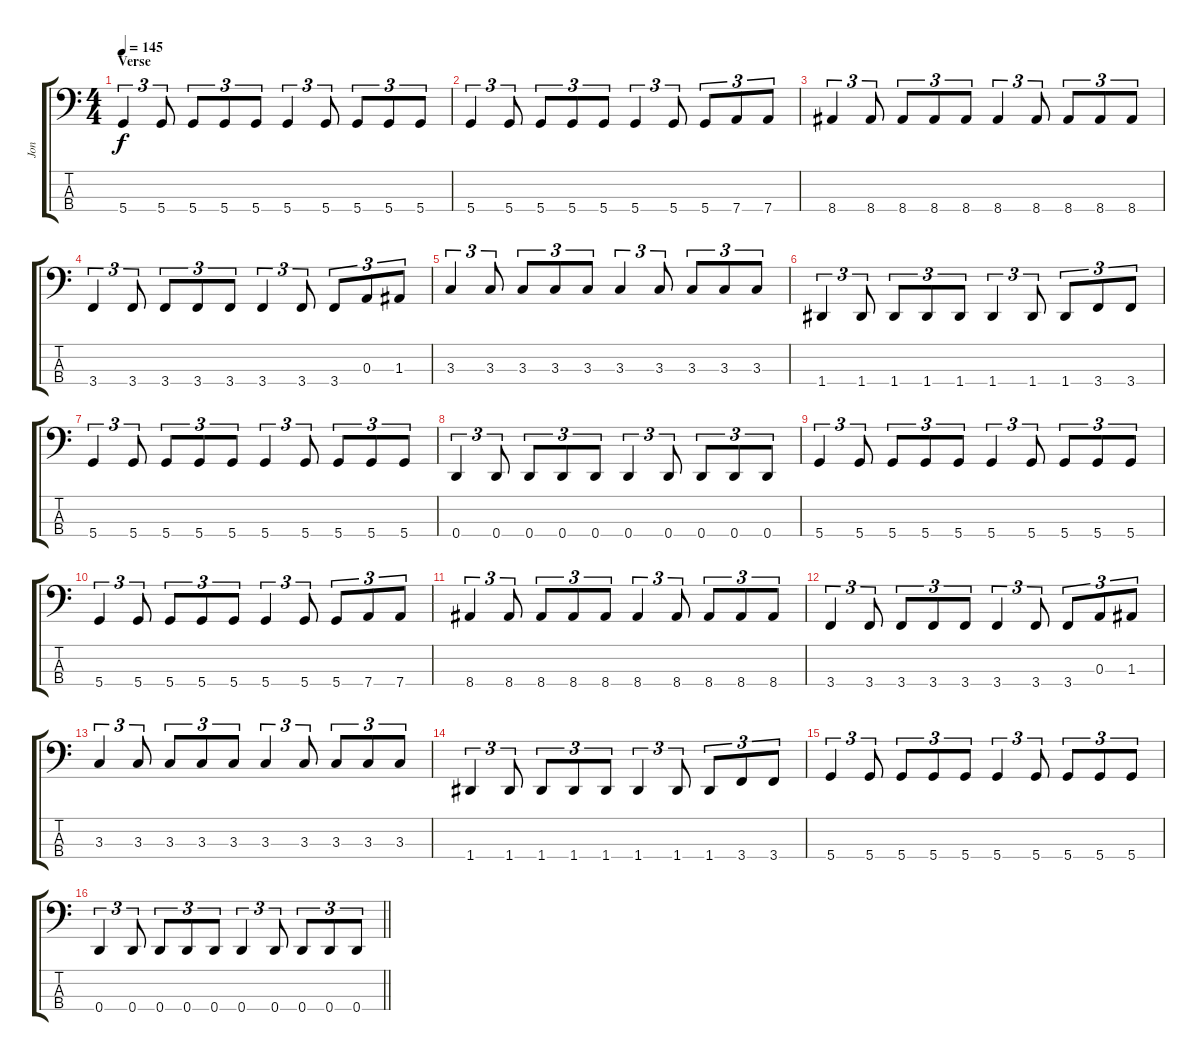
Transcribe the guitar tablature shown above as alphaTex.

\track ("Jon" "Jon") {instrument electricbassfinger}
\staff {score tabs}
\tuning (G2 D2 A1 D1) {hide}
\ts (4 4)
\section ("" "Verse")
\tempo 145
\clef f4
\ks c
5.4.4{tu (3 2) dy f} 5.4.8{tu (3 2)} 5.4.8{tu (3 2)} 5.4.8{tu (3 2)} 5.4.8{tu (3 2)} 5.4.4{tu (3 2)} 5.4.8{tu (3 2)} 5.4.8{tu (3 2)} 5.4.8{tu (3 2)} 5.4.8{tu (3 2)} |
5.4.4{tu (3 2)} 5.4.8{tu (3 2)} 5.4.8{tu (3 2)} 5.4.8{tu (3 2)} 5.4.8{tu (3 2)} 5.4.4{tu (3 2)} 5.4.8{tu (3 2)} 5.4.8{tu (3 2)} 7.4.8{tu (3 2)} 7.4.8{tu (3 2)} |
8.4.4{tu (3 2)} 8.4.8{tu (3 2)} 8.4.8{tu (3 2)} 8.4.8{tu (3 2)} 8.4.8{tu (3 2)} 8.4.4{tu (3 2)} 8.4.8{tu (3 2)} 8.4.8{tu (3 2)} 8.4.8{tu (3 2)} 8.4.8{tu (3 2)} |
3.4.4{tu (3 2)} 3.4.8{tu (3 2)} 3.4.8{tu (3 2)} 3.4.8{tu (3 2)} 3.4.8{tu (3 2)} 3.4.4{tu (3 2)} 3.4.8{tu (3 2)} 3.4.8{tu (3 2)} 0.3.8{tu (3 2)} 1.3.8{tu (3 2)} |
3.3.4{tu (3 2)} 3.3.8{tu (3 2)} 3.3.8{tu (3 2)} 3.3.8{tu (3 2)} 3.3.8{tu (3 2)} 3.3.4{tu (3 2)} 3.3.8{tu (3 2)} 3.3.8{tu (3 2)} 3.3.8{tu (3 2)} 3.3.8{tu (3 2)} |
1.4.4{tu (3 2)} 1.4.8{tu (3 2)} 1.4.8{tu (3 2)} 1.4.8{tu (3 2)} 1.4.8{tu (3 2)} 1.4.4{tu (3 2)} 1.4.8{tu (3 2)} 1.4.8{tu (3 2)} 3.4.8{tu (3 2)} 3.4.8{tu (3 2)} |
5.4.4{tu (3 2)} 5.4.8{tu (3 2)} 5.4.8{tu (3 2)} 5.4.8{tu (3 2)} 5.4.8{tu (3 2)} 5.4.4{tu (3 2)} 5.4.8{tu (3 2)} 5.4.8{tu (3 2)} 5.4.8{tu (3 2)} 5.4.8{tu (3 2)} |
0.4.4{tu (3 2)} 0.4.8{tu (3 2)} 0.4.8{tu (3 2)} 0.4.8{tu (3 2)} 0.4.8{tu (3 2)} 0.4.4{tu (3 2)} 0.4.8{tu (3 2)} 0.4.8{tu (3 2)} 0.4.8{tu (3 2)} 0.4.8{tu (3 2)} |
5.4.4{tu (3 2)} 5.4.8{tu (3 2)} 5.4.8{tu (3 2)} 5.4.8{tu (3 2)} 5.4.8{tu (3 2)} 5.4.4{tu (3 2)} 5.4.8{tu (3 2)} 5.4.8{tu (3 2)} 5.4.8{tu (3 2)} 5.4.8{tu (3 2)} |
5.4.4{tu (3 2)} 5.4.8{tu (3 2)} 5.4.8{tu (3 2)} 5.4.8{tu (3 2)} 5.4.8{tu (3 2)} 5.4.4{tu (3 2)} 5.4.8{tu (3 2)} 5.4.8{tu (3 2)} 7.4.8{tu (3 2)} 7.4.8{tu (3 2)} |
8.4.4{tu (3 2)} 8.4.8{tu (3 2)} 8.4.8{tu (3 2)} 8.4.8{tu (3 2)} 8.4.8{tu (3 2)} 8.4.4{tu (3 2)} 8.4.8{tu (3 2)} 8.4.8{tu (3 2)} 8.4.8{tu (3 2)} 8.4.8{tu (3 2)} |
3.4.4{tu (3 2)} 3.4.8{tu (3 2)} 3.4.8{tu (3 2)} 3.4.8{tu (3 2)} 3.4.8{tu (3 2)} 3.4.4{tu (3 2)} 3.4.8{tu (3 2)} 3.4.8{tu (3 2)} 0.3.8{tu (3 2)} 1.3.8{tu (3 2)} |
3.3.4{tu (3 2)} 3.3.8{tu (3 2)} 3.3.8{tu (3 2)} 3.3.8{tu (3 2)} 3.3.8{tu (3 2)} 3.3.4{tu (3 2)} 3.3.8{tu (3 2)} 3.3.8{tu (3 2)} 3.3.8{tu (3 2)} 3.3.8{tu (3 2)} |
1.4.4{tu (3 2)} 1.4.8{tu (3 2)} 1.4.8{tu (3 2)} 1.4.8{tu (3 2)} 1.4.8{tu (3 2)} 1.4.4{tu (3 2)} 1.4.8{tu (3 2)} 1.4.8{tu (3 2)} 3.4.8{tu (3 2)} 3.4.8{tu (3 2)} |
5.4.4{tu (3 2)} 5.4.8{tu (3 2)} 5.4.8{tu (3 2)} 5.4.8{tu (3 2)} 5.4.8{tu (3 2)} 5.4.4{tu (3 2)} 5.4.8{tu (3 2)} 5.4.8{tu (3 2)} 5.4.8{tu (3 2)} 5.4.8{tu (3 2)} |
\barLineRight lightlight
0.4.4{tu (3 2)} 0.4.8{tu (3 2)} 0.4.8{tu (3 2)} 0.4.8{tu (3 2)} 0.4.8{tu (3 2)} 0.4.4{tu (3 2)} 0.4.8{tu (3 2)} 0.4.8{tu (3 2)} 0.4.8{tu (3 2)} 0.4.8{tu (3 2)}
